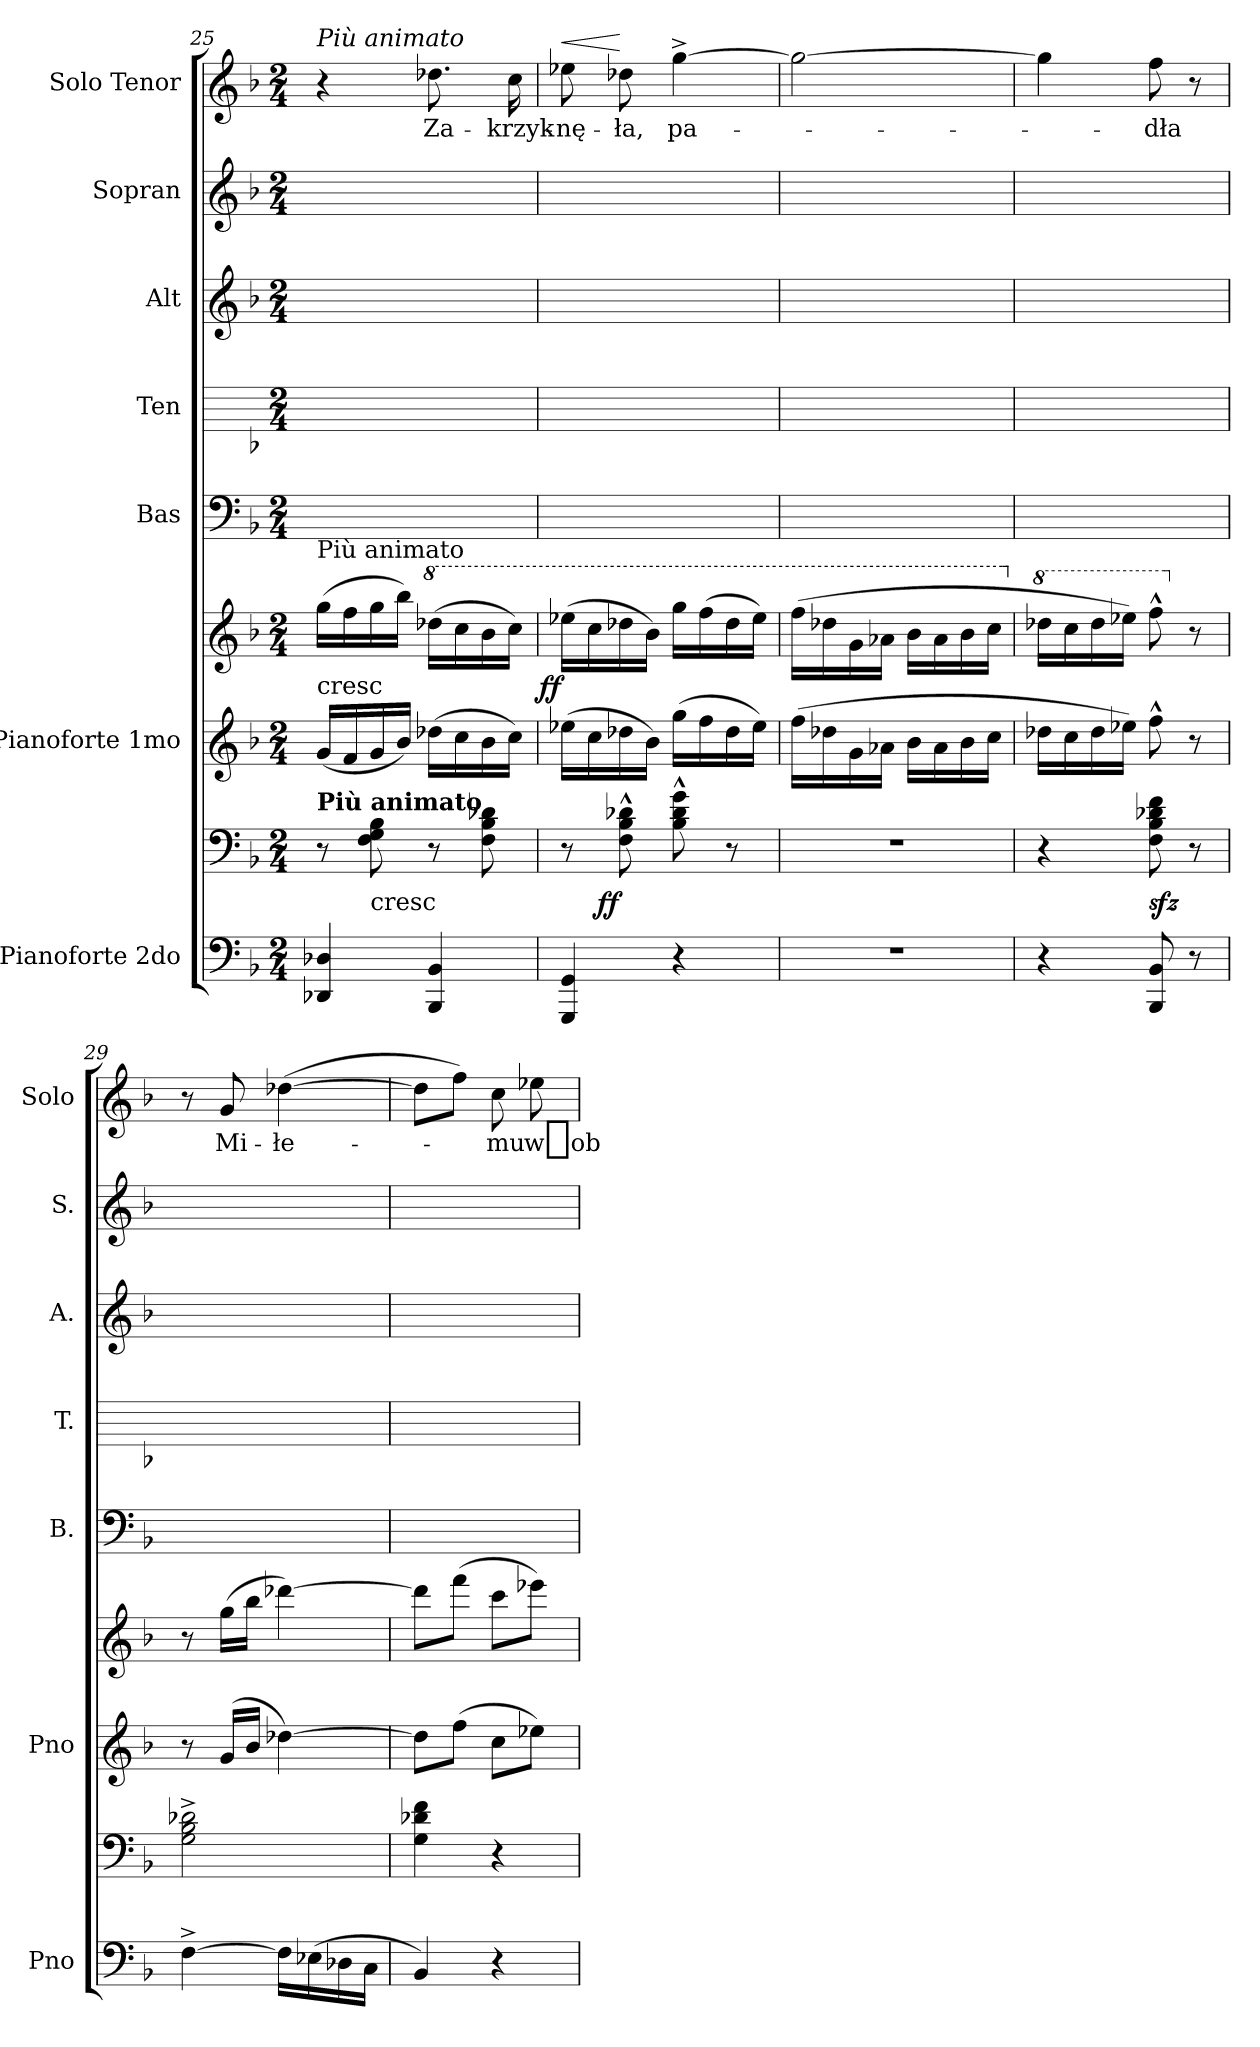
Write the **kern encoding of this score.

**kern	**kern	**dynam	**kern	**kern	**dynam	**kern	**kern	**kern	**kern	**kern	**text	**dynam
*part7	*part7	*part7	*part6	*part6	*part6	*part5	*part4	*part3	*part2	*part1	*part1	*part1
*staff9	*staff8	*staff8/9	*staff7	*staff6	*staff6/7	*staff5	*staff4	*staff3	*staff2	*staff1	*staff1	*staff1
*I"Pianoforte 2do	*	*	*I"Pianoforte 1mo	*	*	*I"Bas	*I"Ten	*I"Alt	*I"Sopran	*I"Solo Tenor	*	*
*I'Pno	*	*	*I'Pno	*	*	*I'B.	*I'T.	*I'A.	*I'S.	*I'Solo	*	*
*clefF4	*clefF4	*	*clefG2	*clefG2	*	*clefF4	*	*clefG2	*clefG2	*clefG2	*	*
*	*	*	*	*	*	*	*ITrd8c12	*	*	*ITrd8c12	*	*
*k[b-]	*k[b-]	*	*k[b-]	*k[b-]	*	*k[b-]	*k[b-]	*k[b-]	*k[b-]	*k[b-]	*	*
*M2/4	*M2/4	*	*M2/4	*M2/4	*	*M2/4	*M2/4	*M2/4	*M2/4	*M2/4	*	*
=25	=25	=25	=25	=25	=25	=25	=25	=25	=25	=25	=25	=25
!	!	!	!	!	!	!	!	!	!	!LO:TX:a:i:t=Più animato	!	!
!	!	!	!	!LO:TX:c:t=cresc	!	!	!	!	!	!	!	!
!	!	!	!	!LO:TX:a:t=Più animato	!	!	!	!	!	!	!	!
!	!LO:TX:a:B:t=Più animato	!	!	!	!	!	!	!	!	!	!	!
4DD-X/ 4D-X/	8r	.	(16g/LL	(16gg\LL	.	2ryy	2ryy	2ryy	2ryy	4r	.	.
.	.	.	16f/	16ff\	.	.	.	.	.	.	.	.
!	!LO:TX:c:t=cresc	!	!	!	!	!	!	!	!	!	!	!
.	8F\ 8G\ 8B-\	.	16g/	16gg\	.	.	.	.	.	.	.	.
.	.	.	16b-/JJ)	16bb-\JJ)	.	.	.	.	.	.	.	.
*	*	*	*	*8va	*	*	*	*	*	*	*	*
4BBB-/ 4BB-/	8r	.	(16dd-X\LL	(16ddd-X\LL	.	.	.	.	.	8.d-X\	Za-	.
.	.	.	16cc\	16ccc\	.	.	.	.	.	.	.	.
.	8F\ 8B-\ 8d-X\	.	16b-\	16bb-\	.	.	.	.	.	.	.	.
.	.	.	16cc\JJ)	16ccc\JJ)	.	.	.	.	.	16c\	-krzyk-	.
=26	=26	=26	=26	=26	=26	=26	=26	=26	=26	=26	=26	=26
!	!	!	!	!	!LO:DY:rj	!	!	!	!	!	!	!LO:HP:a
4GGG/ 4GG/	8r	.	(16ee-X\LL	(16eee-X\LL	ff	2ryy	2ryy	2ryy	2ryy	8e-X\	-nę-	<
.	.	.	16cc\	16ccc\	.	.	.	.	.	.	.	.
!	!	!LO:DY:rj	!	!	!	!	!	!	!	!	!	!
.	8F^^\ 8B-^^\ 8d-X^^\	ff	16dd-X\	16ddd-X\	.	.	.	.	.	8d-X\	-ła,	[
.	.	.	16b-\JJ)	16bb-\JJ)	.	.	.	.	.	.	.	.
4r	8B-^^\ 8d-^^\ 8g^^\	.	(16gg\LL	16ggg\LL	.	.	.	.	.	[4g^\	pa-	.
.	.	.	16ff\	(16fff\	.	.	.	.	.	.	.	.
.	8r	.	16dd-\	16ddd-\	.	.	.	.	.	.	.	.
.	.	.	16ee-\JJ)	16eee-\JJ)	.	.	.	.	.	.	.	.
=27	=27	=27	=27	=27	=27	=27	=27	=27	=27	=27	=27	=27
2r	2r	.	(16ff\LL	(16fff\LL	.	2ryy	2ryy	2ryy	2ryy	2g\_	.	.
.	.	.	16dd-X\	16ddd-X\	.	.	.	.	.	.	.	.
.	.	.	16g\	16gg\	.	.	.	.	.	.	.	.
.	.	.	16a-X\JJ	16aa-X\JJ	.	.	.	.	.	.	.	.
.	.	.	16b-\LL	16bb-\LL	.	.	.	.	.	.	.	.
.	.	.	16a-\	16aa-\	.	.	.	.	.	.	.	.
.	.	.	16b-\	16bb-\	.	.	.	.	.	.	.	.
.	.	.	16cc\JJ	16ccc\JJ	.	.	.	.	.	.	.	.
=28	=28	=28	=28	=28	=28	=28	=28	=28	=28	=28	=28	=28
*	*	*	*	*X8va	*	*	*	*	*	*	*	*
*	*	*	*	*8va	*	*	*	*	*	*	*	*
4r	4r	.	16dd-X\LL	16ddd-X\LL	.	2ryy	2ryy	2ryy	2ryy	4g\]	.	.
.	.	.	16cc\	16ccc\	.	.	.	.	.	.	.	.
.	.	.	16dd-\	16ddd-\	.	.	.	.	.	.	.	.
.	.	.	16ee-X\JJ)	16eee-X\JJ)	.	.	.	.	.	.	.	.
8BBB-/ 8BB-/	8F\ 8B-\ 8d-X\ 8f\	sfz	8ff^^\	8fff^^\	.	.	.	.	.	8f\	-dła	.
*	*	*	*	*X8va	*	*	*	*	*	*	*	*
8r	8r	.	8r	8r	.	.	.	.	.	8r	.	.
=29	=29	=29	=29	=29	=29	=29	=29	=29	=29	=29	=29	=29
[4F^\	2G^\ 2B-^\ 2d-X^\	.	8r	8r	.	2ryy	2ryy	2ryy	2ryy	8r	.	.
.	.	.	(<16g/LL	(16gg\LL	.	.	.	.	.	8G/	Mi-	.
.	.	.	16b-/JJ	16bb-\JJ	.	.	.	.	.	.	.	.
16F\LL]	.	.	[4dd-X\)	[4ddd-X\)	.	.	.	.	.	([4d-X\	-łe-	.
(16E-X\	.	.	.	.	.	.	.	.	.	.	.	.
16D-X\	.	.	.	.	.	.	.	.	.	.	.	.
16C\JJ	.	.	.	.	.	.	.	.	.	.	.	.
=30	=30	=30	=30	=30	=30	=30	=30	=30	=30	=30	=30	=30
4BB-/)	4G\ 4d-X\ 4f\	.	8dd-\L]	8ddd-\L]	.	2ryy	2ryy	2ryy	2ryy	8d-\L]	.	.
.	.	.	(8ff\J	(8fff\J	.	.	.	.	.	8f\J)	.	.
4r	4r	.	8cc\L	8ccc\L	.	.	.	.	.	8c\	-mu	.
.	.	.	8ee-X\J)	8eee-X\J)	.	.	.	.	.	8e-X\	w_ob-	.
=	=	=	=	=	=	=	=	=	=	=	=	=
*-	*-	*-	*-	*-	*-	*-	*-	*-	*-	*-	*-	*-
